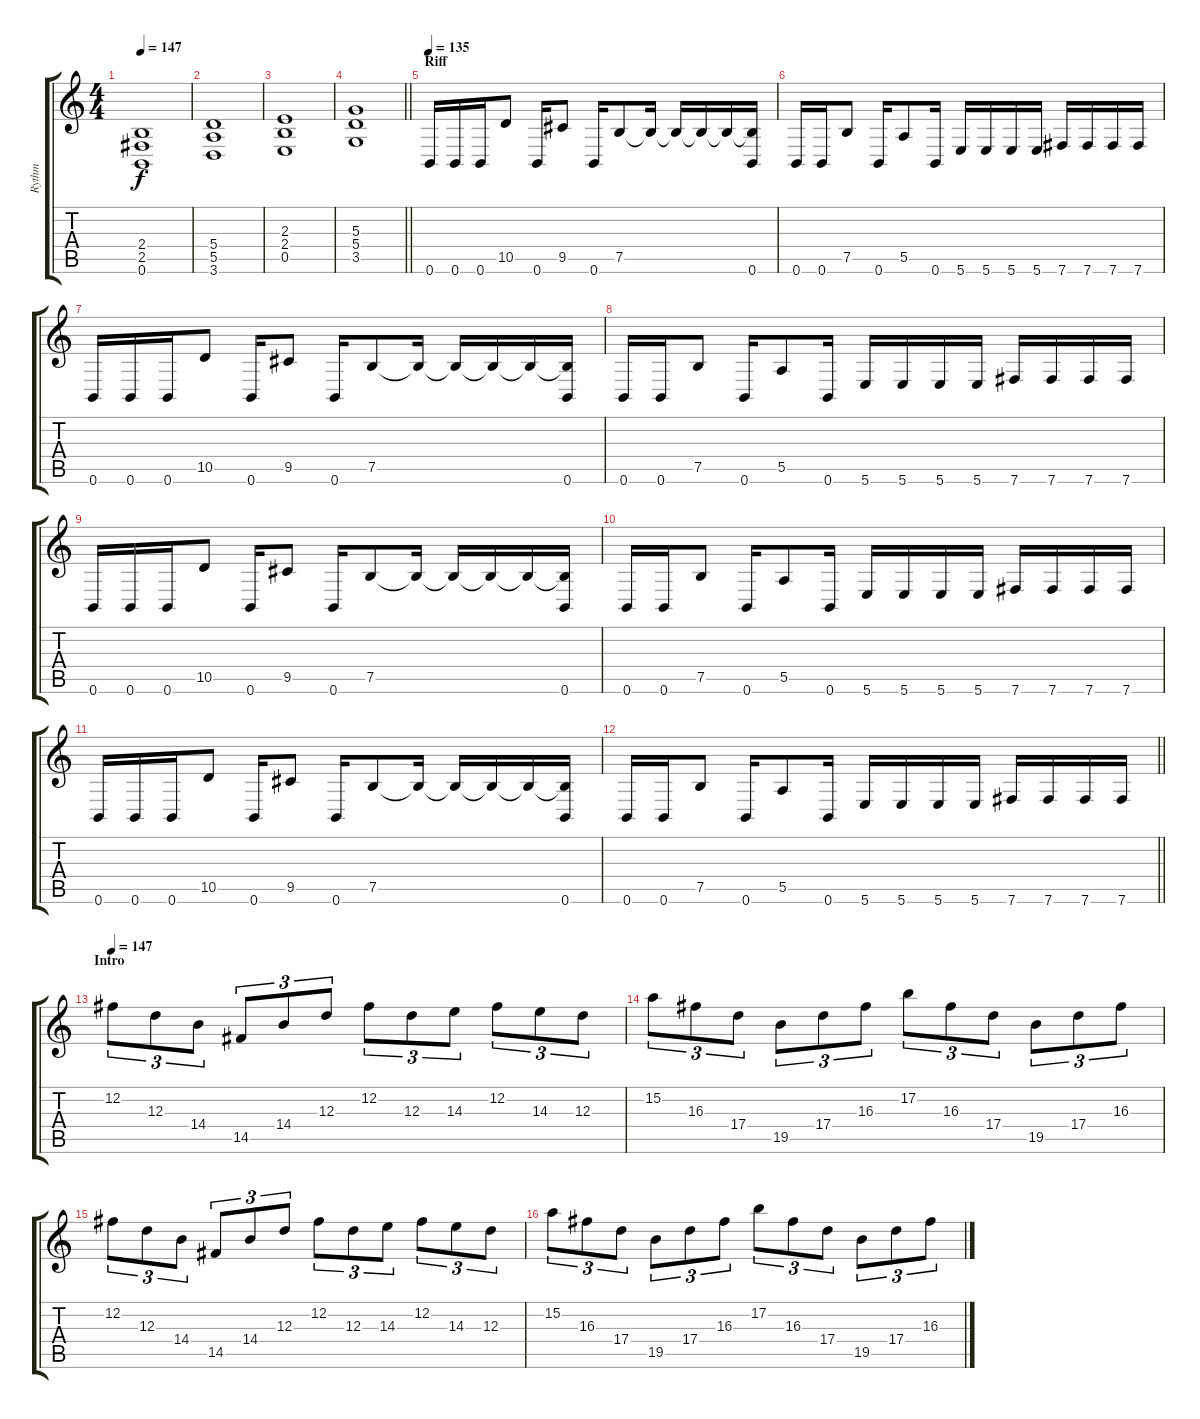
\track ("Rythm" "Rythm") {instrument distortionguitar}
\staff {score tabs}
\tuning (B3 Gb3 D3 A2 E2 B1) {hide}
\ts (4 4)
\tempo 147
\clef g2
\ks c
(2.4 2.5 0.6).1{dy f} |
(5.4 5.5 3.6).1 |
(2.3 2.4 0.5).1 |
\barLineRight lightlight
(5.3 5.4 3.5).1 |
\section ("" "Riff")
\tempo 135
0.6.16 0.6.16 0.6.16 10.5.8 0.6.16 9.5.8 0.6.16 7.5.8 7.5{t}.16 7.5{t}.16 7.5{t}.16 7.5{t}.16 (7.5{t} 0.6).16 |
0.6.16 0.6.16 7.5.8 0.6.16 5.5.8 0.6.16 5.6.16 5.6.16 5.6.16 5.6.16 7.6.16 7.6.16 7.6.16 7.6.16 |
0.6.16 0.6.16 0.6.16 10.5.8 0.6.16 9.5.8 0.6.16 7.5.8 7.5{t}.16 7.5{t}.16 7.5{t}.16 7.5{t}.16 (7.5{t} 0.6).16 |
0.6.16 0.6.16 7.5.8 0.6.16 5.5.8 0.6.16 5.6.16 5.6.16 5.6.16 5.6.16 7.6.16 7.6.16 7.6.16 7.6.16 |
0.6.16 0.6.16 0.6.16 10.5.8 0.6.16 9.5.8 0.6.16 7.5.8 7.5{t}.16 7.5{t}.16 7.5{t}.16 7.5{t}.16 (7.5{t} 0.6).16 |
0.6.16 0.6.16 7.5.8 0.6.16 5.5.8 0.6.16 5.6.16 5.6.16 5.6.16 5.6.16 7.6.16 7.6.16 7.6.16 7.6.16 |
0.6.16 0.6.16 0.6.16 10.5.8 0.6.16 9.5.8 0.6.16 7.5.8 7.5{t}.16 7.5{t}.16 7.5{t}.16 7.5{t}.16 (7.5{t} 0.6).16 |
\barLineRight lightlight
0.6.16 0.6.16 7.5.8 0.6.16 5.5.8 0.6.16 5.6.16 5.6.16 5.6.16 5.6.16 7.6.16 7.6.16 7.6.16 7.6.16 |
\section ("" "Intro")
\tempo 147
12.2.8{tu (3 2)} 12.3.8{tu (3 2)} 14.4.8{tu (3 2)} 14.5.8{tu (3 2)} 14.4.8{tu (3 2)} 12.3.8{tu (3 2)} 12.2.8{tu (3 2)} 12.3.8{tu (3 2)} 14.3.8{tu (3 2)} 12.2.8{tu (3 2)} 14.3.8{tu (3 2)} 12.3.8{tu (3 2)} |
15.2.8{tu (3 2)} 16.3.8{tu (3 2)} 17.4.8{tu (3 2)} 19.5.8{tu (3 2)} 17.4.8{tu (3 2)} 16.3.8{tu (3 2)} 17.2.8{tu (3 2)} 16.3.8{tu (3 2)} 17.4.8{tu (3 2)} 19.5.8{tu (3 2)} 17.4.8{tu (3 2)} 16.3.8{tu (3 2)} |
12.2.8{tu (3 2)} 12.3.8{tu (3 2)} 14.4.8{tu (3 2)} 14.5.8{tu (3 2)} 14.4.8{tu (3 2)} 12.3.8{tu (3 2)} 12.2.8{tu (3 2)} 12.3.8{tu (3 2)} 14.3.8{tu (3 2)} 12.2.8{tu (3 2)} 14.3.8{tu (3 2)} 12.3.8{tu (3 2)} |
15.2.8{tu (3 2)} 16.3.8{tu (3 2)} 17.4.8{tu (3 2)} 19.5.8{tu (3 2)} 17.4.8{tu (3 2)} 16.3.8{tu (3 2)} 17.2.8{tu (3 2)} 16.3.8{tu (3 2)} 17.4.8{tu (3 2)} 19.5.8{tu (3 2)} 17.4.8{tu (3 2)} 16.3.8{tu (3 2)}
